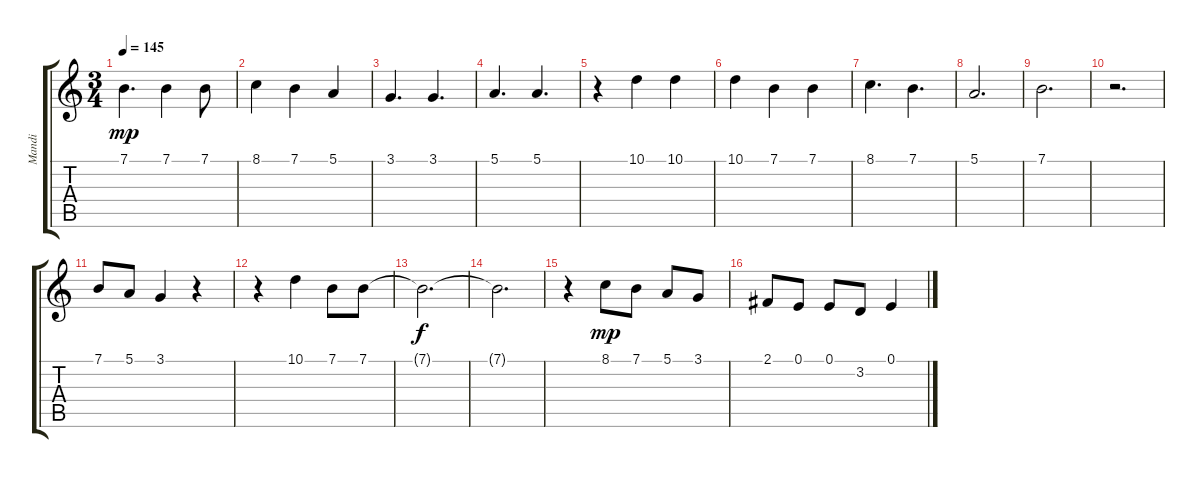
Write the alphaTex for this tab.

\track ("Mandi" "Mandi") {instrument voiceoohs}
\staff {score tabs}
\tuning (E4 B3 G3 D3 A2 E2) {hide}
\ts (3 4)
\tempo 145
\clef g2
\ks c
7.1.4{d dy mp} 7.1.4 7.1.8 |
8.1.4 7.1.4 5.1.4 |
3.1.4{d} 3.1.4{d} |
5.1.4{d} 5.1.4{d} |
r.4 10.1.4 10.1.4 |
10.1.4 7.1.4 7.1.4 |
8.1.4{d} 7.1.4{d} |
5.1.2{d} |
7.1.2{d} |
r.2{d} |
7.1.8 5.1.8 3.1.4 r.4 |
r.4 10.1.4 7.1.8 7.1.8 |
7.1{t}.2{d dy f} |
7.1{t}.2{d} |
r.4 8.1.8{dy mp} 7.1.8 5.1.8 3.1.8 |
2.1.8 0.1.8 0.1.8 3.2.8 0.1.4
